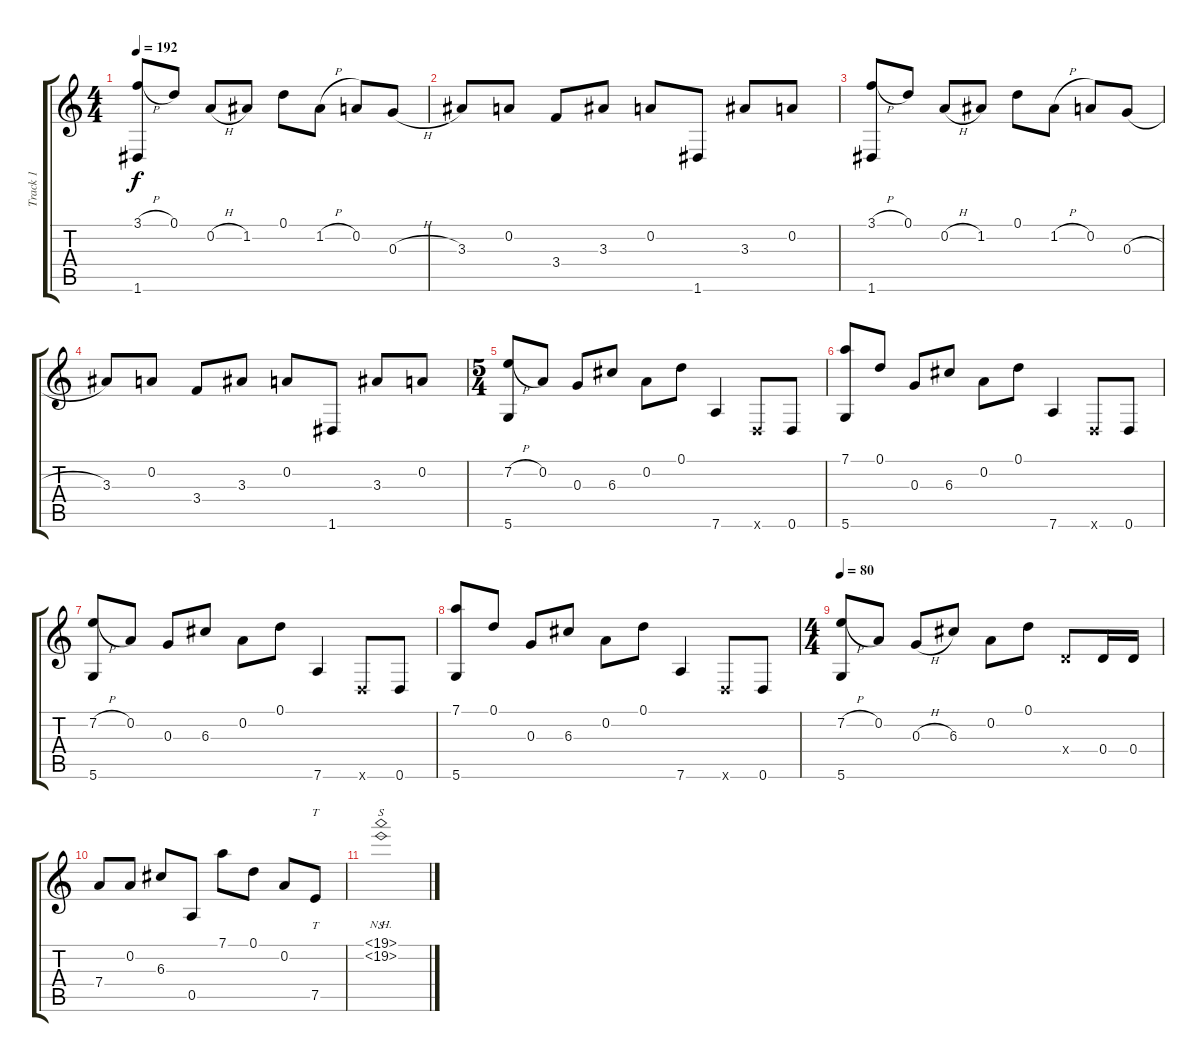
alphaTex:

\track ("Track 1" "Track 1") {instrument acousticguitarsteel}
\staff {score tabs}
\tuning (D4 A3 G3 D3 A2 D2) {hide}
\ts (4 4)
\tempo 192
\clef g2
\ks aminor
(3.1{h} 1.6).8{dy f} 0.1.8 0.2{h}.8 1.2.8 0.1.8 1.2{h}.8 0.2.8 0.3{h}.8 |
3.3.8 0.2.8 3.4.8 3.3.8 0.2.8 1.6.8 3.3.8 0.2.8 |
(3.1{h} 1.6).8 0.1.8 0.2{h}.8 1.2.8 0.1.8 1.2{h}.8 0.2.8 0.3{h}.8 |
3.3.8 0.2.8 3.4.8 3.3.8 0.2.8 1.6.8 3.3.8 0.2.8 |
\ts (5 4)
(7.2{h} 5.6).8 0.2.8 0.3.8 6.3.8 0.2.8 0.1.8 7.6.4 0.6{x}.8 0.6.8 |
(7.1 5.6).8 0.1.8 0.3.8 6.3.8 0.2.8 0.1.8 7.6.4 0.6{x}.8 0.6.8 |
(7.2{h} 5.6).8 0.2.8 0.3.8 6.3.8 0.2.8 0.1.8 7.6.4 0.6{x}.8 0.6.8 |
(7.1 5.6).8 0.1.8 0.3.8 6.3.8 0.2.8 0.1.8 7.6.4 0.6{x}.8 0.6.8 |
\ts (4 4)
\tempo 80
(7.2{h} 5.6).8 0.2.8 0.3{h}.8 6.3.8 0.2.8 0.1.8 0.4{x}.8 0.4.16 0.4.16 |
7.4.8 0.2.8 6.3.8 0.5.8 7.1.8 0.1.8 0.2.8 7.5.8{tt} |
(19.1{nh} 19.2{nh}).1{s}
